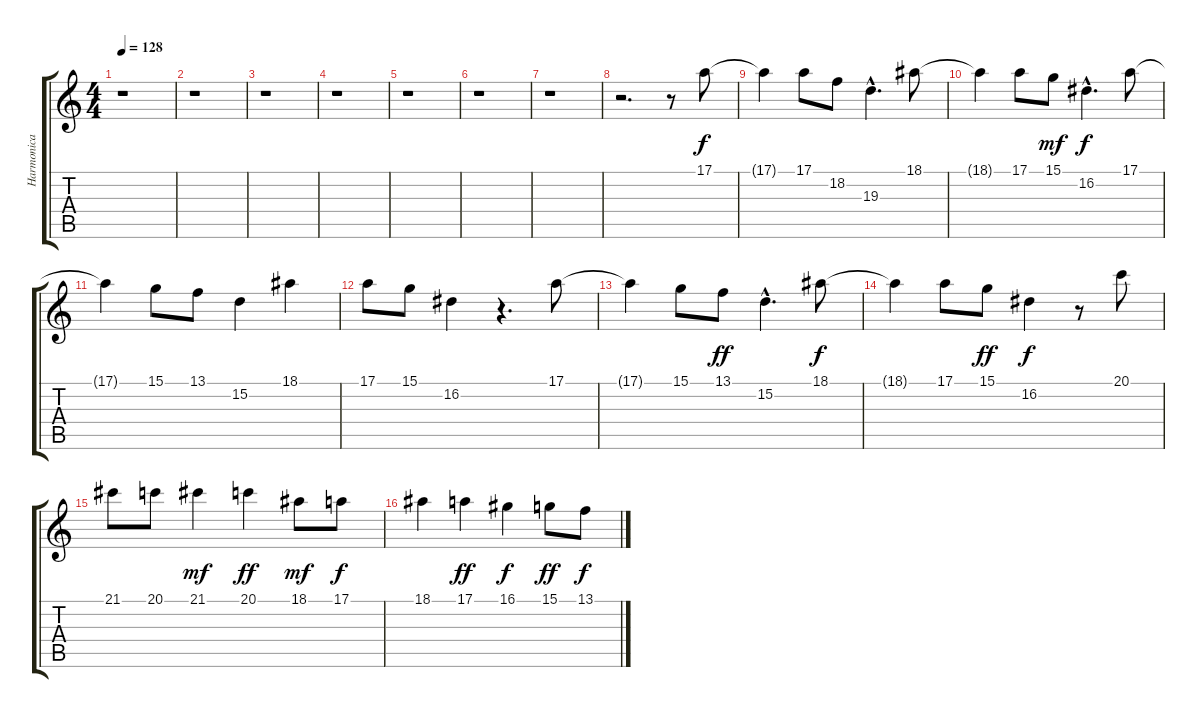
\track ("Harmonica" "Harmonica") {instrument harmonica}
\staff {score tabs}
\tuning (E4 B3 G3 D3 A2 E2) {hide}
\ts (4 4)
\tempo 128
\clef g2
\ks c
r.1{dy f} |
r.1 |
r.1 |
r.1 |
r.1 |
r.1 |
r.1 |
r.2{d} r.8 17.1.8 |
17.1{t}.4 17.1.8 18.2.8 19.3{hac}.4{d} 18.1.8 |
18.1{t}.4 17.1.8 15.1.8{dy mf} 16.2{hac}.4{d dy f} 17.1.8 |
17.1{t}.4 15.1.8 13.1.8 15.2.4 18.1.4 |
17.1.8 15.1.8 16.2.4 r.4{d} 17.1.8 |
17.1{t}.4 15.1.8 13.1.8{dy ff} 15.2{hac}.4{d} 18.1.8{dy f} |
18.1{t}.4 17.1.8 15.1.8{dy ff} 16.2.4{dy f} r.8 20.1.8 |
21.1.8 20.1.8 21.1.4{dy mf} 20.1.4{dy ff} 18.1.8{dy mf} 17.1.8{dy f} |
18.1.4 17.1.4{dy ff} 16.1.4{dy f} 15.1.8{dy ff} 13.1.8{dy f}
